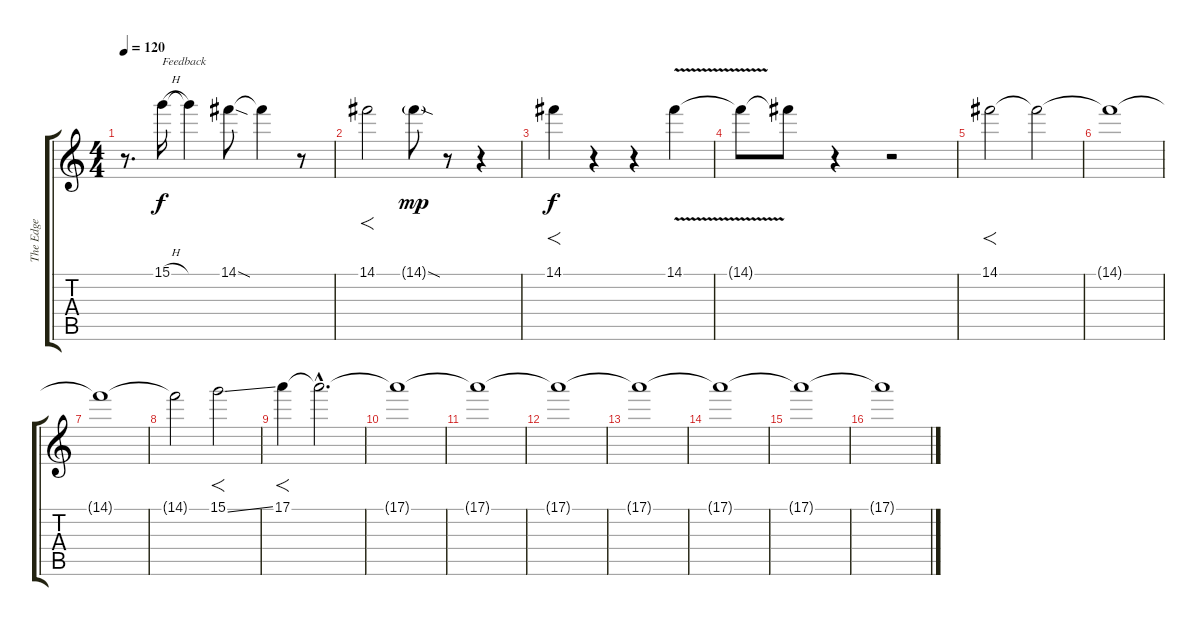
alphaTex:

\track ("The Edge" "The Edge") {instrument overdrivenguitar}
\staff {score tabs}
\tuning (E4 B3 G3 D3 A2 E2) {hide}
\ts (4 4)
\tempo 120
\clef g2
\ks c
r.8{d dy f instrument overdrivenguitar} 15.1{h}.16{txt "Feedback" volume 6} 15.1{t}.4 14.1{sod}.8 14.1{t}.4 r.8 |
14.1.2{f volume 8} 14.1{sod g}.8{dy mp} r.8 r.4 |
14.1.4{f dy f} r.4 r.4 14.1{v}.4 |
14.1{t}.8 14.1{t}.8 r.4 r.2 |
14.1.2{f volume 9} 14.1{t}.2 |
14.1{t}.1{volume 10} |
14.1{t}.1{volume 11} |
14.1{t}.2 15.1{ss}.2{f volume 12} |
17.1.4{f} 17.1{hac t}.2{d} |
17.1{t}.1 |
17.1{t}.1{volume 13} |
17.1{t}.1 |
17.1{t}.1{volume 14} |
17.1{t}.1 |
17.1{t}.1{volume 15} |
17.1{t}.1
